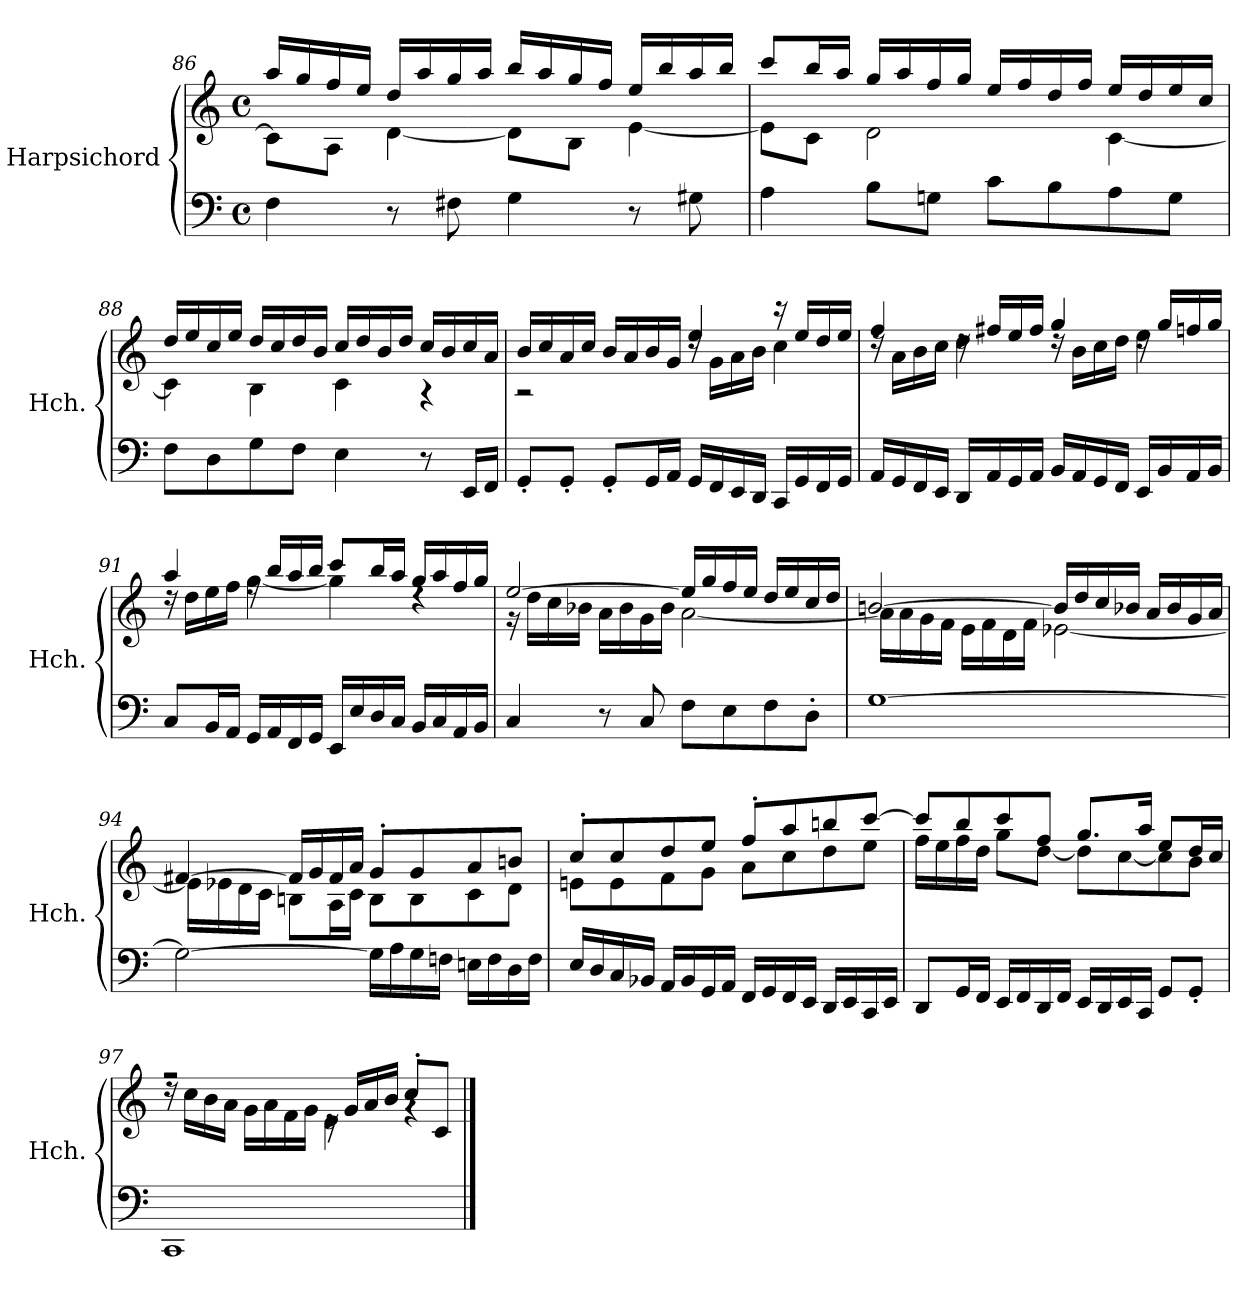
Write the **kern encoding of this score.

**kern	**kern
*part1	*part1
*staff2	*staff1
*I"Harpsichord	*
*I'Hch.	*
!!LO:PB:g=z
*clefF4	*clefG2
*k[]	*k[]
*M4/4	*M4/4
*met(c)	*met(c)
=86	=86
*	*^
4F\	16aa/LL	8c\L]
.	16gg/	.
.	16ff/	8A\J
.	16ee/JJ	.
8r	16dd/LL	[4d\
.	16aa/	.
8F#X\	16gg/	.
.	16aa/JJ	.
4G\	16bb/LL	8d\L]
.	16aa/	.
.	16gg/	8B\J
.	16ff/JJ	.
8r	16ee/LL	[4e\
.	16bb/	.
8G#X\	16aa/	.
.	16bb/JJ	.
=87	=87	=87
4A\	8ccc/L	8e\L]
.	16bb/L	8c\J
.	16aa/JJ	.
8B\L	16gg/LL	2d\
.	16aa/	.
8Gn\J	16ff/	.
.	16gg/JJ	.
8c\L	16ee/LL	.
.	16ff/	.
8B\	16dd/	.
.	16ff/JJ	.
8A\	16ee/LL	[4c\
.	16dd/	.
8G\J	16ee/	.
.	16cc/JJ	.
=88	=88	=88
8F\L	16dd/LL	4c\]
.	16ee/	.
8D\	16cc/	.
.	16ee/JJ	.
8G\	16dd/LL	4B\
.	16cc/	.
8F\J	16dd/	.
.	16b/JJ	.
4E\	16cc/LL	4c\
.	16dd/	.
.	16b/	.
.	16dd/JJ	.
8r	16cc/LL	4r
.	16b/	.
16EE/LL	16cc/	.
16FF/JJ	16a/JJ	.
!!LO:LB:g=z	!!
=89	=89	=89
8GG'/L	16b/LL	2r
.	16cc/	.
8GG'/J	16a/	.
.	16cc/JJ	.
8GG'/L	16b/LL	.
.	16a/	.
16GG/L	16b/	.
16AA/JJ	16g/JJ	.
16GG/LL	4ee/	16rdd
16FF/	.	16g\LL
16EE/	.	16a\
16DD/JJ	.	16b\JJ
16CC/LL	16r	4cc\
16GG/	16ee/LL	.
16FF/	16dd/	.
16GG/JJ	16ee/JJ	.
=90	=90	=90
16AA/LL	4ff/	16rdd
16GG/	.	16a\LL
16FF/	.	16b\
16EE/JJ	.	16cc\JJ
16DD/LL	16rdd	4dd\
16AA/	16ff#X/LL	.
16GG/	16ee/	.
16AA/JJ	16ff#/JJ	.
16BB/LL	4gg/	16rdd
16AA/	.	16b\LL
16GG/	.	16cc\
16FF/JJ	.	16dd\JJ
16EE/LL	16rdd	4ee\
16BB/	16gg/LL	.
16AA/	16ffn/	.
16BB/JJ	16gg/JJ	.
=91	=91	=91
8C/L	4aa/	16rdd
.	.	16dd\LL
16BB/L	.	16ee\
16AA/JJ	.	16ff\JJ
16GG/LL	16rff	[4gg\
16AA/	16bb/LL	.
16FF/	16aa/	.
16GG/JJ	16bb/JJ	.
16EE/LL	8ccc/L	4gg\]
16E/	.	.
16D/	16bb/L	.
16C/JJ	16aa/JJ	.
16BB/LL	16gg/LL	4rdd
16C/	16aa/	.
16AA/	16ff/	.
16BB/JJ	16gg/JJ	.
!!LO:LB:g=z	!!
=92	=92	=92
4C/	[2ee/	16r
.	.	16dd\LL
.	.	16cc\
.	.	16b-X\JJ
8r	.	16a\LL
.	.	16b-\
8C/	.	16g\
.	.	16b-\JJ
8F\L	16ee/LL]	[2a\
.	16gg/	.
8E\	16ff/	.
.	16ee/JJ	.
8F\	16dd/LL	.
.	16ee/	.
8D'\J	16cc/	.
.	16dd/JJ	.
=93	=93	=93
[1G	[2bn/	16a\LL]
.	.	16a\
.	.	16g\
.	.	16f\JJ
.	.	16e\LL
.	.	16f\
.	.	16d\
.	.	16f\JJ
.	16b/LL]	[2e-X\
.	16dd/	.
.	16cc/	.
.	16b-X/JJ	.
.	16a/LL	.
.	16b-/	.
.	16g/	.
.	16a/JJ	.
=94	=94	=94
2G\_	[4f#X/	16e-\LL]
.	.	16e-X\
.	.	16d\
.	.	16c\JJ
.	16f#/LL]	8Bn\L
.	16g/	.
.	16f#/	16A\L
.	16a/JJ	16c\JJ
16G\LL]	8g'/L	8B\L
16A\	.	.
16G\	8g/	8B\
16Fn\JJ	.	.
16En\LL	8a/	8c\
16F\	.	.
16D\	8bn/J	8d\J
16F\JJ	.	.
!!LO:PB:g=z	!!
=95	=95	=95
16E/LL	8cc'/L	8en\L
16D/	.	.
16C/	8cc/	8e\
16BB-X/JJ	.	.
16AA/LL	8dd/	8f\
16BB-/	.	.
16GG/	8ee/J	8g\J
16AA/JJ	.	.
16FF/LL	8ff'/L	8a\L
16GG/	.	.
16FF/	8aa/	8cc\
16EE/JJ	.	.
16DD/LL	8bbn/	8dd\
16EE/	.	.
16CC/	[8ccc/J	8ee\J
16EE/JJ	.	.
=96	=96	=96
8DD/L	8ccc/L]	16ff\LL
.	.	16ee\
16GG/L	8bb/	16ff\
16FF/JJ	.	16dd\JJ
16EE/LL	8ccc/	8gg\L
16FF/	.	.
16DD/	8ff/J	[8dd\J
16FF/JJ	.	.
16EE/LL	8.gg/L	8dd\L]
16DD/	.	.
16EE/	.	[8cc\
16CC/JJ	16aa/Jk	.
8GG/L	8ee/L	8cc\]
8GG'/J	16dd/L	8b\J
.	16cc/JJ	.
=97	=97	=97
*	*MM78	*
1CC	2r	16rdd
.	.	16cc\LL
.	.	16b\
.	.	16a\JJ
*	*MM74	*
.	.	16g\LL
.	.	16a\
.	.	16f\
.	.	16g\JJ
*	*MM68	*
.	16re	4e\
.	16g/LL	.
.	16a/	.
.	16b/JJ	.
*	*MM60	*
.	8cc'/L	4rg
*	*MM10	*
.	8c/J	.
*	*v	*v
==	==
*-	*-
